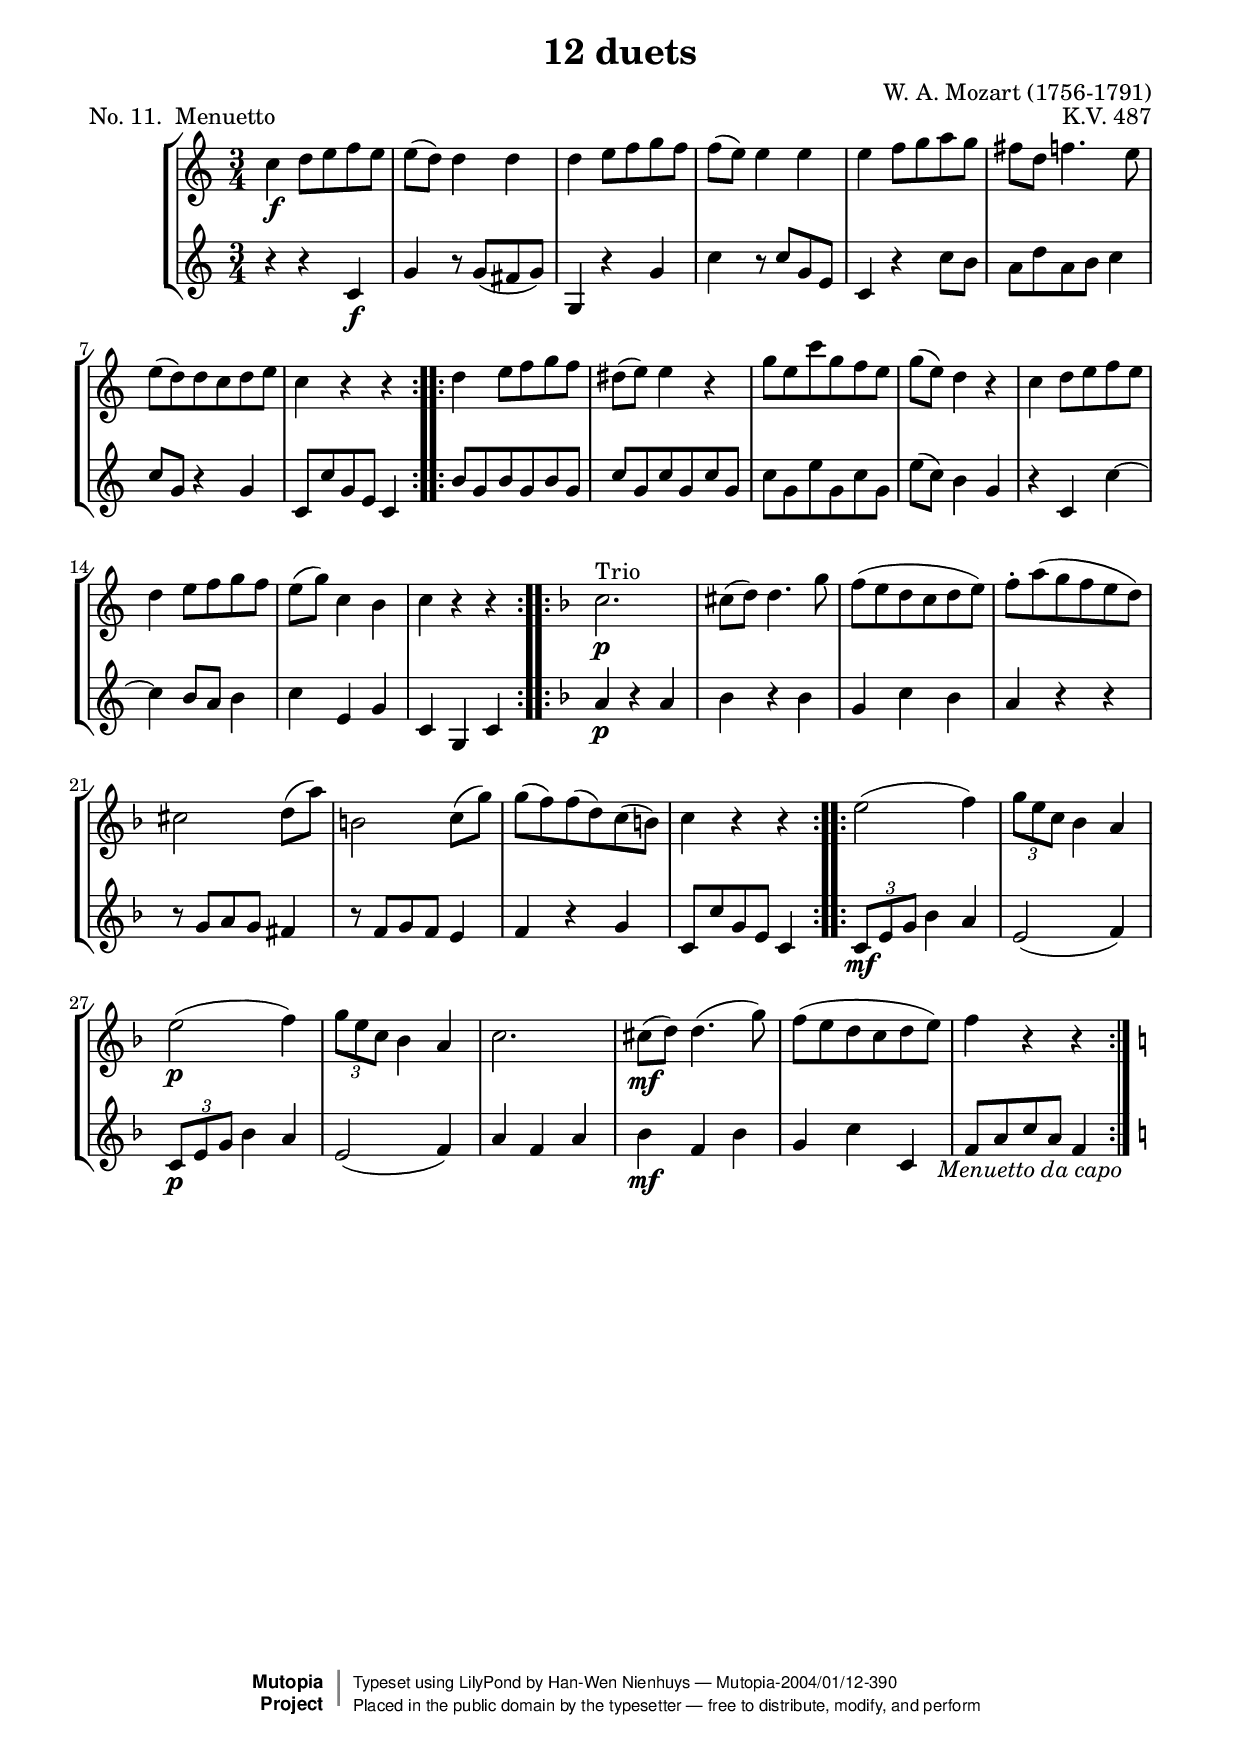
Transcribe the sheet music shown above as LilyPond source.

\version "2.18.0"

\include "header.ly"

global =  {
    \time 3/4
    \key c \major
  s2.*16
    \key f \major
  s2.*16
    \key c \major
    }

hornI =  \relative c'' {
    \repeat volta 2 { 
    c4\f d8 e f e e( d ) d4 d |
    d e8 f g
    f f( e ) 
    e4 e | e f8 g a g |
    fis d f4. e8 |
    e8( d ) d c d e c4 r r
    }
    \repeat volta 2 {
	d4 e8 f g f dis( e) e4 r |
	g8 e c' g f e |
	g8( e) d4 r |
	c4 d8 e f e d4 e8 f g f e( g)  c,4 b |
	c4 r r 
    }
    \repeat volta 2 {
	c2.\p^"Trio"
	cis8( d) d4. g8 f( e d c d e ) |
	f-. a( g f e d ) |
	cis2 d8( a') |
	b,2 c8( g') |
	g( f) f( d) c( b) |
	c4 r r 
	}
    \repeat volta 2 {
	e2( f4)|
    \tuplet 3/2 { g8 e c } bes4 a |
	e'2(\p f4) |
    \tuplet 3/2 { g8 e c } bes4 a c2. |
	cis8\mf( d) d4.(g8) |
	f( e d c d e ) f4 r r 
	}
}

hornII =  \relative c' {
    \repeat volta 2 {
	r4 r c \f g' r8 g( fis g) |
	g,4 r g' |
	c r8 c g e |
	c4 r c'8 b |
	a d a b c4 |
	c8 g r4 g |
	c,8 c' g e c4  |
	}
    \repeat volta 2 {
	b'8 g
	\repeat unfold 2 { b g } |
	\repeat unfold 3 {c g } |
	c g e' g, c g |
	e'( c) b4 g |
	r4 c, c'~ c b8 a b4 c4 e, g c, g c
    }
    \repeat volta 2 {
	a'4\p r a
	bes r bes |
	g c bes a r r |
	r8 g a g fis4 |
	r8 f g f e4 |
	f4 r g |
	c,8 c' g e c4 |
	}
    \repeat volta 2 {
    \tuplet 3/2 { c8\mf e g } bes4 a |
	e2( f4)
    \tuplet 3/2 { c8\p e g } bes4 a |
	e2( f4)
    a4 f a bes\mf f bes g c c, f8 a c a f4_\markup { \italic \halign #0.45 "Menuetto da capo" }
	}
    }



\score {
   \new StaffGroup <<
    \new Staff << \global \hornI >>
    \new Staff <<\global \hornII >>
    >>

  \layout { }

  \midi {
    \tempo 4 = 120
  }

\header {
    piece = "No. 11.  Menuetto"
}
   }
